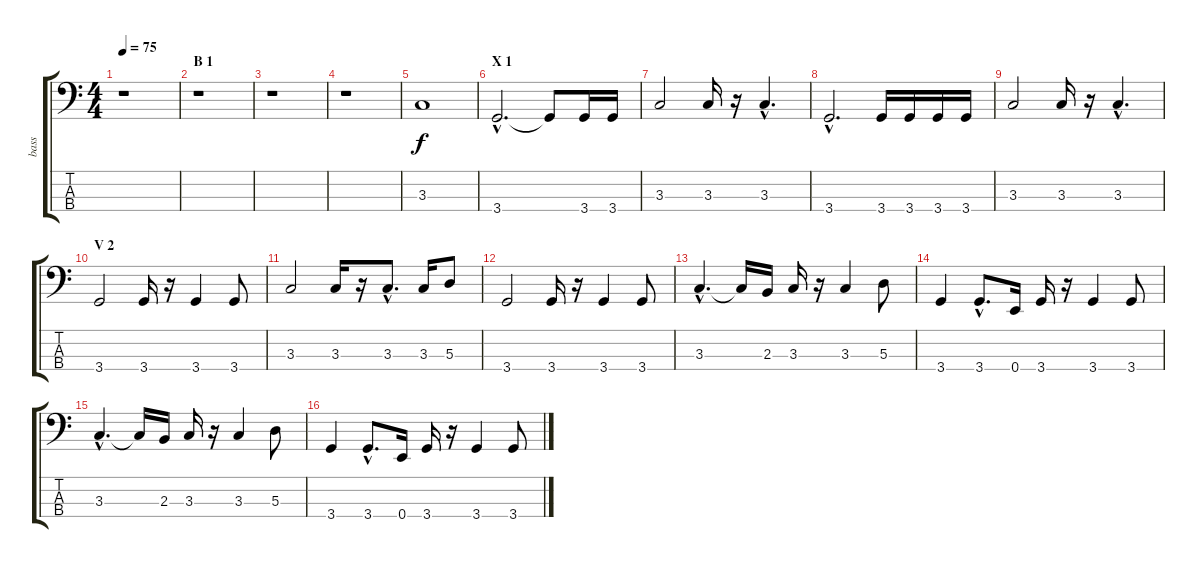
\track ("bass" "bass") {instrument electricbassfinger}
\staff {score tabs}
\tuning (G2 D2 A1 E1) {hide}
\ts (4 4)
\tempo 75
\clef f4
\ks c
r.1{dy f} |
\section ("" "B 1")
r.1 |
r.1 |
r.1 |
3.3.1 |
\section ("" "X 1")
3.4{hac}.2{d} 3.4{t}.8 3.4.16 3.4.16 |
3.3.2 3.3.16 r.16 3.3{hac}.4{d} |
3.4{hac}.2{d} 3.4.16 3.4.16 3.4.16 3.4.16 |
3.3.2 3.3.16 r.16 3.3{hac}.4{d} |
\section ("" "V 2")
3.4.2 3.4.16 r.16 3.4.4 3.4.8 |
3.3.2 3.3.16 r.16 3.3{hac}.8{d} 3.3.16 5.3.8 |
3.4.2 3.4.16 r.16 3.4.4 3.4.8 |
3.3{hac}.4{d} 3.3{t}.16 2.3.16 3.3.16 r.16 3.3.4 5.3.8 |
3.4.4 3.4{hac}.8{d} 0.4.16 3.4.16 r.16 3.4.4 3.4.8 |
3.3{hac}.4{d} 3.3{t}.16 2.3.16 3.3.16 r.16 3.3.4 5.3.8 |
3.4.4 3.4{hac}.8{d} 0.4.16 3.4.16 r.16 3.4.4 3.4.8
